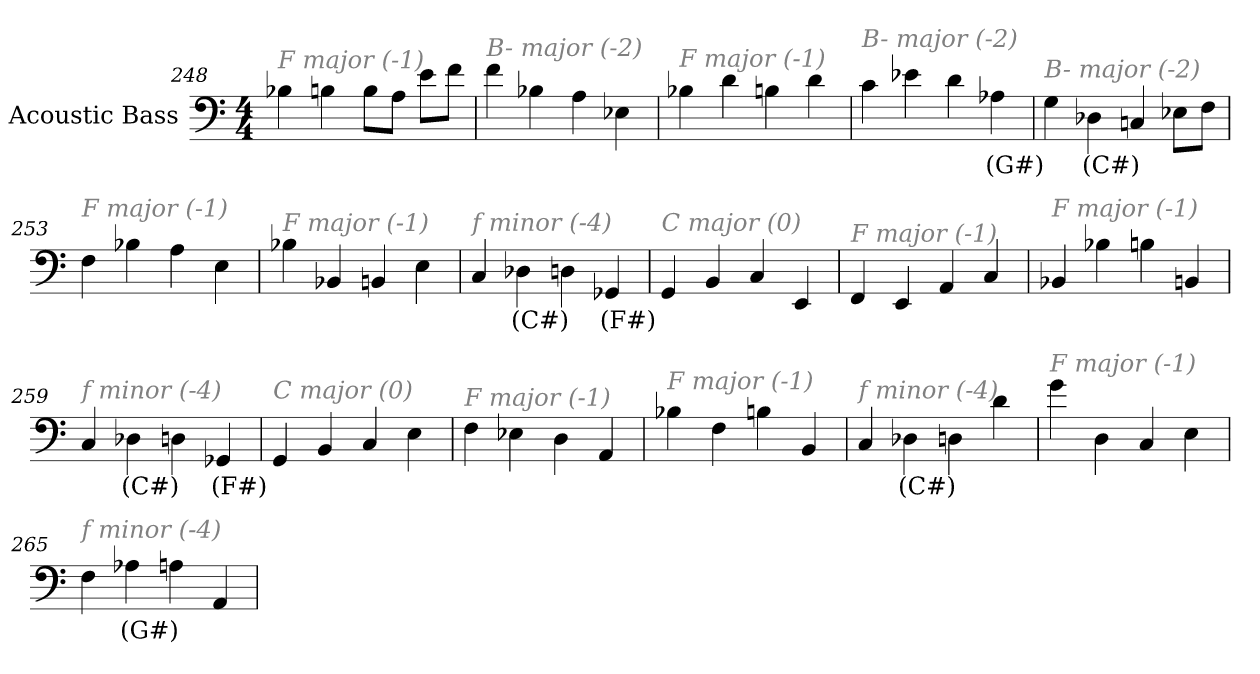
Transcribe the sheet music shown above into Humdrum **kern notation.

**kern	**text
*part1	*part1
*staff1	*staff1
*I"Acoustic Bass	*
*clefF4	*
*ITrd7c12	*
*k[]	*
*C:	*
*M4/4	*
=248	=248
!LO:TX:i:color=#808080:t=F major (-1)	!
4BB-X	.
4BBn	.
8BBL	.
8AAJ	.
8EL	.
8FJ	.
=249	=249
!LO:TX:i:color=#808080:t=B- major (-2)	!
4F	.
4BB-X	.
4AA	.
4EE-X	.
=250	=250
!LO:TX:i:color=#808080:t=F major (-1)	!
4BB-X	.
4D	.
4BBn	.
4D	.
=251	=251
!LO:TX:i:color=#808080:t=B- major (-2)	!
4C	.
4E-X	.
4D	.
4AA-Xi	(G#)
=252	=252
!LO:TX:i:color=#808080:t=B- major (-2)	!
4GG	.
4DD-Xi	(C#)
4CCn	.
8EE-XL	.
8FFJ	.
=253	=253
!LO:TX:i:color=#808080:t=F major (-1)	!
4FF	.
4BB-X	.
4AA	.
4EE	.
=254	=254
!LO:TX:i:color=#808080:t=F major (-1)	!
4BB-X	.
4BBB-X	.
4BBBn	.
4EE	.
=255	=255
!LO:TX:i:color=#808080:t=f minor (-4)	!
4CC	.
4DD-Xi	(C#)
4DD	.
4GGG-Xi	(F#)
=256	=256
!LO:TX:i:color=#808080:t=C major (0)	!
4GGG	.
4BBB	.
4CC	.
4EEE	.
=257	=257
!LO:TX:i:color=#808080:t=F major (-1)	!
4FFF	.
4EEE	.
4AAA	.
4CC	.
=258	=258
!LO:TX:i:color=#808080:t=F major (-1)	!
4BBB-X	.
4BB-X	.
4BBn	.
4BBBn	.
=259	=259
!LO:TX:i:color=#808080:t=f minor (-4)	!
4CC	.
4DD-Xi	(C#)
4DD	.
4GGG-Xi	(F#)
=260	=260
!LO:TX:i:color=#808080:t=C major (0)	!
4GGG	.
4BBB	.
4CC	.
4EE	.
=261	=261
!LO:TX:i:color=#808080:t=F major (-1)	!
4FF	.
4EE-X	.
4DD	.
4AAA	.
=262	=262
!LO:TX:i:color=#808080:t=F major (-1)	!
4BB-X	.
4FF	.
4BBn	.
4BBB	.
=263	=263
!LO:TX:i:color=#808080:t=f minor (-4)	!
4CC	.
4DD-Xi	(C#)
4DD	.
4D	.
=264	=264
!LO:TX:i:color=#808080:t=F major (-1)	!
4G	.
4DD	.
4CC	.
4EE	.
=265	=265
!LO:TX:i:color=#808080:t=f minor (-4)	!
4FF	.
4AA-Xi	(G#)
4AA	.
4AAA	.
=	=
*-	*-
